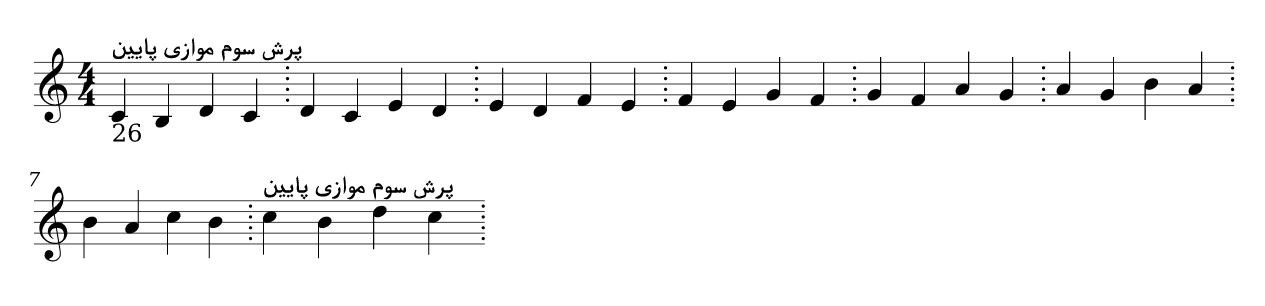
**kern
*part1
*staff1
!!LO:LB:g=z
*clefG2
*k[]
*C:
*M4/4
=1
!LO:TX:b:t=26
!LO:TX:a:t=پرش سوم موازی پایین
4ci/
4Bi/
4di/
4ci/
=2.
*k[]
*C:
4di/
4ci/
4ei/
4di/
=3.
*k[]
*C:
4ei/
4di/
4fi/
4ei/
!!LO:LB:g=z
=4.
*k[]
*C:
4fi/
4ei/
4gi/
4fi/
=5.
*k[]
*C:
4gi/
4fi/
4ai/
4gi/
=6.
*k[]
*C:
4ai/
4gi/
4bi\
4ai/
=7.
*k[]
*C:
4bi\
4ai/
4cci\
4bi\
!!LO:LB:g=z
=8.
*k[]
*C:
!LO:TX:a:t=پرش سوم موازی پایین
4cci\
4bi\
4ddi\
4cci\
=.
*-
